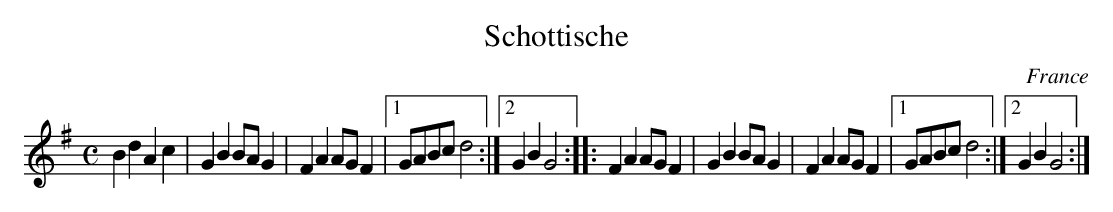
X:1
T:Schottische
M:C
O:France
K:G
B2d2A2c2|G2B2 BAG2|F2A2AGF2|1GABcd4:|2G2B2G4:|\
|:F2A2AGF2|G2B2BAG2|F2A2AGF2|1GABcd4:|2G2B2G4:|
